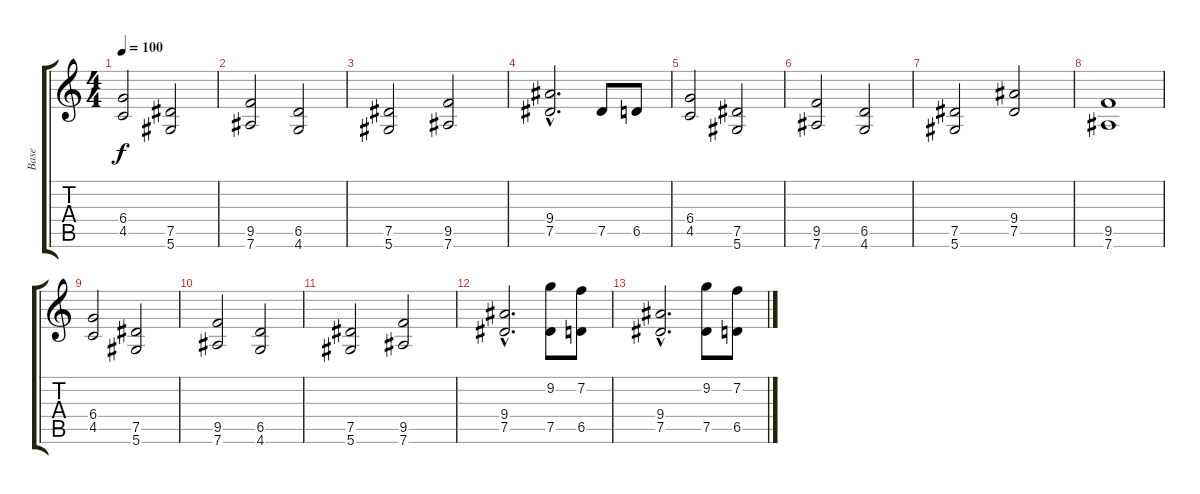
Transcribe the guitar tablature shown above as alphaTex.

\track ("Base" "Base") {instrument overdrivenguitar}
\staff {score tabs}
\tuning (Eb4 Bb3 Gb3 Db3 Ab2 Eb2) {hide}
\ts (4 4)
\tempo 100
\clef g2
\ks c
(6.4 4.5).2{dy f} (7.5 5.6).2 |
(9.5 7.6).2 (6.5 4.6).2 |
(7.5 5.6).2 (9.5 7.6).2 |
(9.4{hac} 7.5{hac}).2{d} 7.5.8 6.5.8 |
(6.4 4.5).2 (7.5 5.6).2 |
(9.5 7.6).2 (6.5 4.6).2 |
(7.5 5.6).2 (9.4 7.5).2 |
(9.5 7.6).1{volume 12} |
(6.4 4.5).2 (7.5 5.6).2{volume 10} |
(9.5 7.6).2 (6.5 4.6).2{volume 9} |
(7.5 5.6).2 (9.5 7.6).2{volume 7} |
(9.4{hac} 7.5{hac}).2{d} (9.2 7.5).8{volume 5} (7.2 6.5).8 |
(9.4{hac} 7.5{hac}).2{d} (9.2 7.5).8 (7.2 6.5).8{volume 0}
